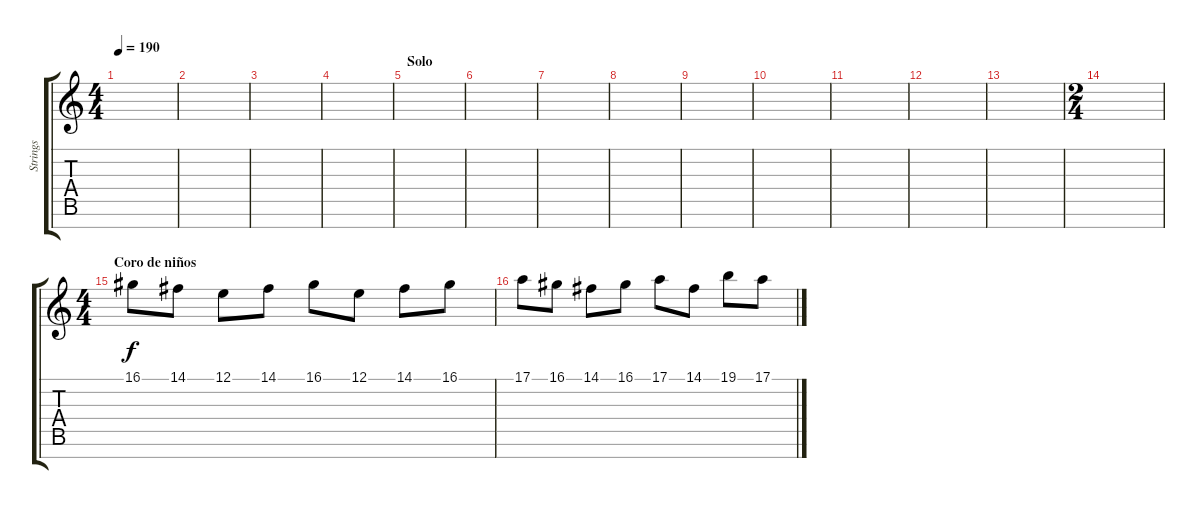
\track ("Strings" "Strings") {instrument stringensemble1}
\staff {score tabs}
\tuning (E4 B3 G3 D3 A2 E2 B1) {hide}
\ts (4 4)
\tempo 190
\clef g2
\ks c
|
|
|
|
\section ("" "Solo")
|
|
|
|
|
|
|
|
|
\ts (2 4)
|
\ts (4 4)
\section ("" "Coro de niños")
16.1.8{volume 15 instrument stringensemble1} 14.1.8 12.1.8 14.1.8 16.1.8 12.1.8 14.1.8 16.1.8 |
17.1.8 16.1.8 14.1.8 16.1.8 17.1.8 14.1.8 19.1.8 17.1.8
